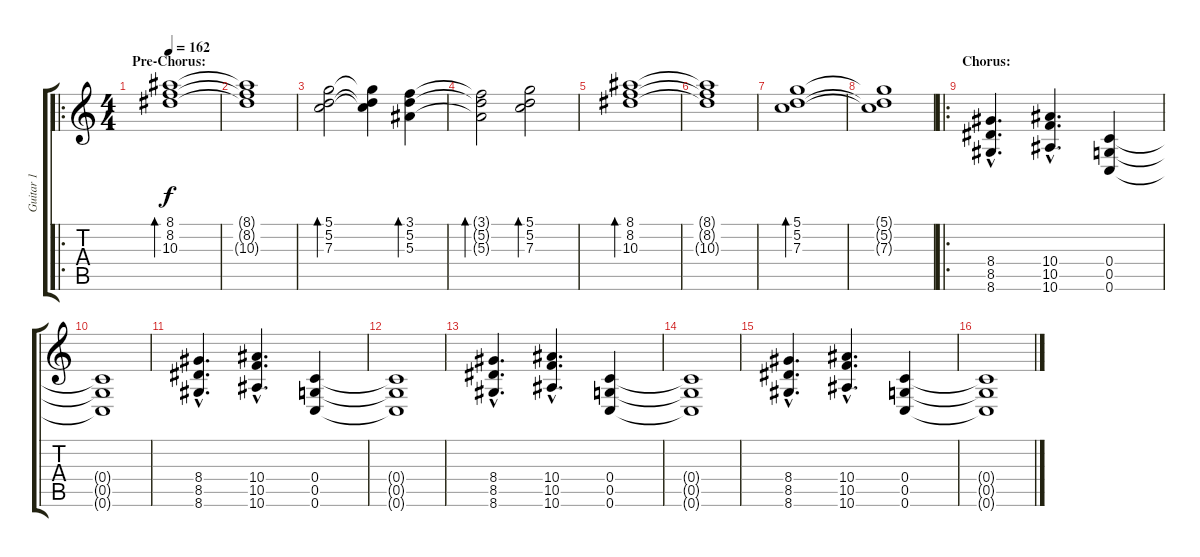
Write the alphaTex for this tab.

\track ("Guitar 1" "Guitar 1") {instrument distortionguitar}
\staff {score tabs}
\tuning (D4 A3 F3 C3 G2 C2) {hide}
\ro
\ts (4 4)
\section ("" "Pre-Chorus:")
\tempo 162
\clef g2
\ks c
(8.1 8.2 10.3).1{bd 480 dy f instrument electricguitarclean} |
(8.1{t} 8.2{t} 10.3{t}).1{instrument electricguitarclean} |
(5.1 5.2 7.3).2{bd 480 instrument electricguitarclean} (5.1{t} 5.2{t} 7.3{t}).4 (3.1 5.2 5.3).4{bd 480} |
(3.1{t} 5.2{t} 5.3{t}).2{bd 480 instrument electricguitarclean} (5.1 5.2 7.3).2{bd 480} |
(8.1 8.2 10.3).1{bd 480 instrument electricguitarclean} |
(8.1{t} 8.2{t} 10.3{t}).1{instrument electricguitarclean} |
(5.1 5.2 7.3).1{bd 480 instrument electricguitarclean} |
(5.1{t} 5.2{t} 7.3{t}).1 |
\ro
\section ("" "Chorus:")
(8.4{hac} 8.5{hac} 8.6{hac}).4{d instrument distortionguitar} (10.4{hac} 10.5{hac} 10.6{hac}).4{d} (0.4 0.5 0.6).4 |
(0.4{t} 0.5{t} 0.6{t}).1 |
(8.4{hac} 8.5{hac} 8.6{hac}).4{d} (10.4{hac} 10.5{hac} 10.6{hac}).4{d} (0.4 0.5 0.6).4 |
(0.4{t} 0.5{t} 0.6{t}).1 |
(8.4{hac} 8.5{hac} 8.6{hac}).4{d} (10.4{hac} 10.5{hac} 10.6{hac}).4{d} (0.4 0.5 0.6).4 |
(0.4{t} 0.5{t} 0.6{t}).1 |
(8.4{hac} 8.5{hac} 8.6{hac}).4{d} (10.4{hac} 10.5{hac} 10.6{hac}).4{d} (0.4 0.5 0.6).4 |
(0.4{t} 0.5{t} 0.6{t}).1
